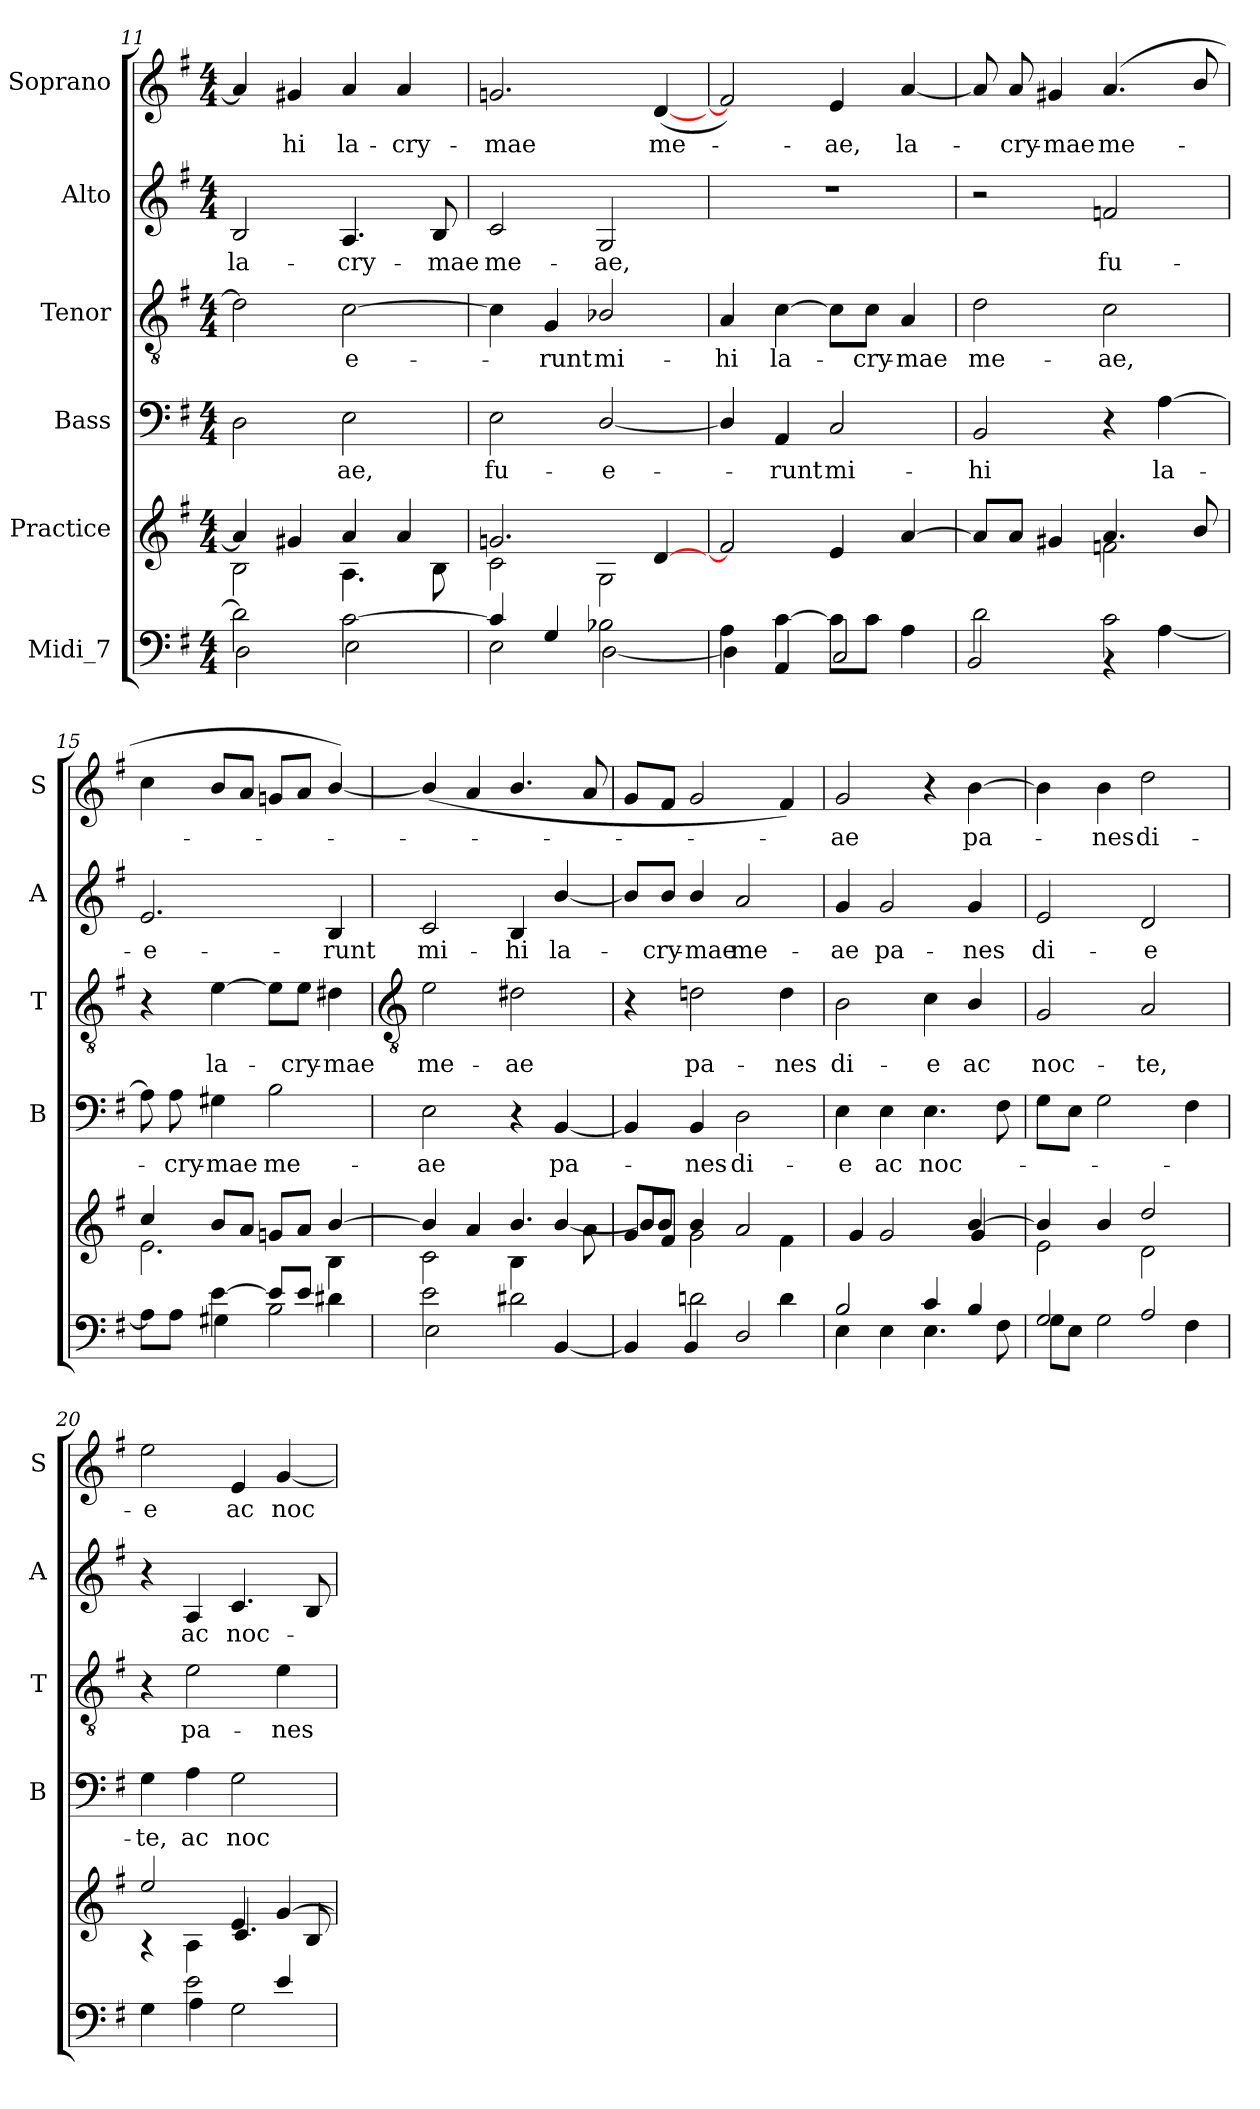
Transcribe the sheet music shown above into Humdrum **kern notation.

**kern	**kern	**kern	**text	**kern	**text	**kern	**text	**kern	**text
*part6	*part5	*part4	*part4	*part3	*part3	*part2	*part2	*part1	*part1
*staff6	*staff5	*staff4	*staff4	*staff3	*staff3	*staff2	*staff2	*staff1	*staff1
*I"Midi_7	*I"Practice	*I"Bass	*	*I"Tenor	*	*I"Alto	*	*I"Soprano	*
*	*	*I'B	*	*I'T	*	*I'A	*	*I'S	*
!!LO:LB:g=z
*clefF4	*clefG2	*clefF4	*	*clefGv2	*	*clefG2	*	*clefG2	*
*k[f#]	*k[f#]	*k[f#]	*	*k[f#]	*	*k[f#]	*	*k[f#]	*
*G:	*G:	*G:	*	*G:	*	*G:	*	*G:	*
*M4/4	*M4/4	*M4/4	*	*M4/4	*	*M4/4	*	*M4/4	*
=11	=11	=11	=11	=11	=11	=11	=11	=11	=11
*^	*^	*	*	*	*	*	*	*	*
!	!	!	!	!	!	!	!	!	!LO:LY:b	!	!
2d\]	2D\	4a/]	2B\	2D	.	2d]	.	2B	la-	4a/]	.
!	!	!	!	!	!	!	!	!	!	!	!LO:LY:b
.	.	4g#X/	.	.	.	.	.	.	.	4g#X	hi
!	!	!	!	!	!LO:LY:b	!	!LO:LY:b	!	!LO:LY:b	!	!LO:LY:b
[2c\	2E\	4a/	4.A\	2E	ae,	[2c	e-	4.A	-cry-	4a	la-
!	!	!	!	!	!	!	!	!	!	!	!LO:LY:b
.	.	4a/	.	.	.	.	.	.	.	4a	-cry-
!	!	!	!	!	!	!	!	!	!LO:LY:b	!	!
.	.	.	8B\	.	.	.	.	8B	-mae	.	.
=12	=12	=12	=12	=12	=12	=12	=12	=12	=12	=12	=12
!	!	!	!	!	!LO:LY:b	!	!	!	!LO:LY:b	!	!LO:LY:b
4c/]	2E\	2.gn/	2c\	2E	fu-	4c]	.	2c	me-	2.gn	-mae
!	!	!	!	!	!	!	!LO:LY:b	!	!	!	!
4G/	.	.	.	.	.	4G	runt	.	.	.	.
!	!	!	!	!	!LO:LY:b	!	!LO:LY:b	!	!LO:LY:b	!	!
2B-X\	[2D\	.	2G\	[2D/	-e-	2B-X/	mi-	2G	-ae,	.	.
!	!	!	!	!	!	!	!	!	!	!	!LO:LY:b
.	.	[4d/	.	.	.	.	.	.	.	(<[4d	me-
=13	=13	=13	=13	=13	=13	=13	=13	=13	=13	=13	=13
!	!	!	!	!	!	!	!LO:LY:b	!	!	!	!
4A\	4D\]	2f/]	1ryy	4D/]	.	4A	-hi	1r	.	2f])	.
!	!	!	!	!	!LO:LY:b	!	!LO:LY:b	!	!	!	!
[4c\	4AA/	.	.	4AA	runt	[4c	la-	.	.	.	.
!	!	!	!	!	!LO:LY:b	!	!	!	!	!	!LO:LY:b
8c\L]	2C/	4e/	.	2C	mi-	8c\L]	.	.	.	4e	ae,
!	!	!	!	!	!	!	!LO:LY:b	!	!	!	!
8c\J	.	.	.	.	.	8c\J	cry-	.	.	.	.
!	!	!	!	!	!	!	!LO:LY:b	!	!	!	!LO:LY:b
4A\	.	[4a/	.	.	.	4A	-mae	.	.	[4a	la-
=14	=14	=14	=14	=14	=14	=14	=14	=14	=14	=14	=14
!	!	!	!	!	!LO:LY:b	!	!LO:LY:b	!	!	!	!
2d\	2BB/	8a/L]	2ryy	2BB	-hi	2d	me-	2r	.	8a]	.
!	!	!	!	!	!	!	!	!	!	!	!LO:LY:b
.	.	8a/J	.	.	.	.	.	.	.	8a	cry-
!	!	!	!	!	!	!	!	!	!	!	!LO:LY:b
.	.	4g#X/	.	.	.	.	.	.	.	4g#X	-mae
!	!	!	!	!	!	!	!LO:LY:b	!	!LO:LY:b	!	!LO:LY:b
2c\	4r	4.a/	2fn\	4r	.	2c	-ae,	2fn	fu-	(<4.a	me-
!	!	!	!	!	!LO:LY:b	!	!	!	!	!	!
.	[4A\	.	.	[4A	la-	.	.	.	.	.	.
.	.	8b/	.	.	.	.	.	.	.	8b/	.
=15	=15	=15	=15	=15	=15	=15	=15	=15	=15	=15	=15
!	!	!	!	!	!	!	!	!	!LO:LY:b	!	!
4ryy	8A\L]	4cc/	2.e\	8A]	.	4r	.	2.e	-e-	4cc	.
!	!	!	!	!	!LO:LY:b	!	!	!	!	!	!
.	8A\J	.	.	8A	cry-	.	.	.	.	.	.
!	!	!	!	!	!LO:LY:b	!	!LO:LY:b	!	!	!	!
[4e\	4G#X\	8b/L	.	4G#X	-mae	[4e	la-	.	.	8bL	.
.	.	8a/J	.	.	.	.	.	.	.	8aJ	.
!	!	!	!	!	!LO:LY:b	!	!	!	!	!	!
8e/L]	2B\	8gnL	.	2B	me-	8e\L]	.	.	.	8gnL	.
!	!	!	!	!	!	!	!LO:LY:b	!	!	!	!
8e/J	.	8aJ	.	.	.	8e\J	cry-	.	.	8aJ	.
!	!	!	!	!	!	!	!LO:LY:b	!	!LO:LY:b	!	!
4d#X\	.	[4b/	4B\	.	.	4d#X	-mae	4B	-runt	[4b/)	.
!!LO:LB:g=z
=16	=16	=16	=16	=16	=16	=16	=16	=16	=16	=16	=16
*	*	*	*	*	*	*clefGv2	*	*	*	*	*
!	!	!	!	!	!LO:LY:b	!	!LO:LY:b	!	!LO:LY:b	!	!
2e\	2E\	4b/]	2c\	2E	-ae	2e	me-	2c	mi-	(<4b/]	.
.	.	4a/	.	.	.	.	.	.	.	4a	.
!	!	!	!	!	!	!	!LO:LY:b	!	!LO:LY:b	!	!
2d#X\	4ryy	4.b/	4B\	4r	.	2d#X	-ae	4B	-hi	4.b/	.
!	!	!	!	!	!LO:LY:b	!	!	!	!LO:LY:b	!	!
.	[4BB/	.	[4b/	[4BB	pa-	.	.	[4b/	la-	.	.
.	.	8a\	.	.	.	.	.	.	.	8a	.
=17	=17	=17	=17	=17	=17	=17	=17	=17	=17	=17	=17
4ryy	4BB/]	8gL	8b/L]	4BB]	.	4r	.	8b/L]	.	8gL	.
!	!	!	!	!	!	!	!	!	!LO:LY:b	!	!
.	.	8f#J	8b/J	.	.	.	.	8b/J	cry-	8f#J	.
!	!	!	!	!	!LO:LY:b	!	!LO:LY:b	!	!LO:LY:b	!	!
2dn\	4BB/	2g\	4b/	4BB	nes	2dn	pa-	4b/	-mae	2g	.
!	!	!	!	!	!LO:LY:b	!	!	!	!LO:LY:b	!	!
.	2D/	.	2a/	2D	di-	.	.	2a	me-	.	.
!	!	!	!	!	!	!	!LO:LY:b	!	!	!	!
4d\	.	4f#\	.	.	.	4d	-nes	.	.	4f#)	.
=18	=18	=18	=18	=18	=18	=18	=18	=18	=18	=18	=18
!	!	!	!	!	!LO:LY:b	!	!LO:LY:b	!	!LO:LY:b	!	!LO:LY:b
2B/	4E\	2g/yy	4g/	4E	-e	2B	di-	4g	-ae	2g	ae
!	!	!	!	!	!LO:LY:b	!	!	!	!LO:LY:b	!	!
.	4E\	.	2g/	4E	ac	.	.	2g	pa-	.	.
!	!	!	!	!	!LO:LY:b	!	!LO:LY:b	!	!	!	!
4c/	4.E\	4ryy	.	4.E	noc-	4c	-e	.	.	4r	.
!	!	!	!	!	!	!	!LO:LY:b	!	!LO:LY:b	!	!LO:LY:b
4B/	.	[4b/	4g/	.	.	4B/	ac	4g	-nes	[4b	pa-
.	8F#\	.	.	8F#	.	.	.	.	.	.	.
=19	=19	=19	=19	=19	=19	=19	=19	=19	=19	=19	=19
!	!	!	!	!	!	!	!LO:LY:b	!	!LO:LY:b	!	!
2G/	8G\L	4b/]	2e\	8GL	.	2G	noc-	2e	di-	4b]	.
.	8E\J	.	.	8EJ	.	.	.	.	.	.	.
!	!	!	!	!	!	!	!	!	!	!	!LO:LY:b
.	2G\	4b/	.	2G	.	.	.	.	.	4b	nes
!	!	!	!	!	!	!	!LO:LY:b	!	!LO:LY:b	!	!LO:LY:b
2A/	.	2dd/	2d\	.	.	2A	-te,	2d/	-e	2dd	di-
.	4F#\	.	.	4F#	.	.	.	.	.	.	.
=20	=20	=20	=20	=20	=20	=20	=20	=20	=20	=20	=20
!	!	!	!	!	!LO:LY:b	!	!	!	!	!	!LO:LY:b
4ryy	4G\	2ee/	4r	4G	te,	4r	.	4r	.	2ee	-e
!	!	!	!	!	!LO:LY:b	!	!LO:LY:b	!	!LO:LY:b	!	!
2e\	4A\	.	4A\	4A	ac	2e	pa-	4A	ac	.	.
!	!	!	!	!	!LO:LY:b	!	!	!	!LO:LY:b	!	!LO:LY:b
.	2G\	4e/	4.c/	2G	noc-	.	.	4.c/	noc-	4e	ac
!	!	!	!	!	!	!	!LO:LY:b	!	!	!	!LO:LY:b
4e/	.	[4g/	.	.	.	4e	-nes	.	.	[4g	noc-
.	.	.	8B/	.	.	.	.	8B	.	.	.
*v	*v	*	*	*	*	*	*	*	*	*	*
*	*v	*v	*	*	*	*	*	*	*	*
=	=	=	=	=	=	=	=	=	=
*-	*-	*-	*-	*-	*-	*-	*-	*-	*-
